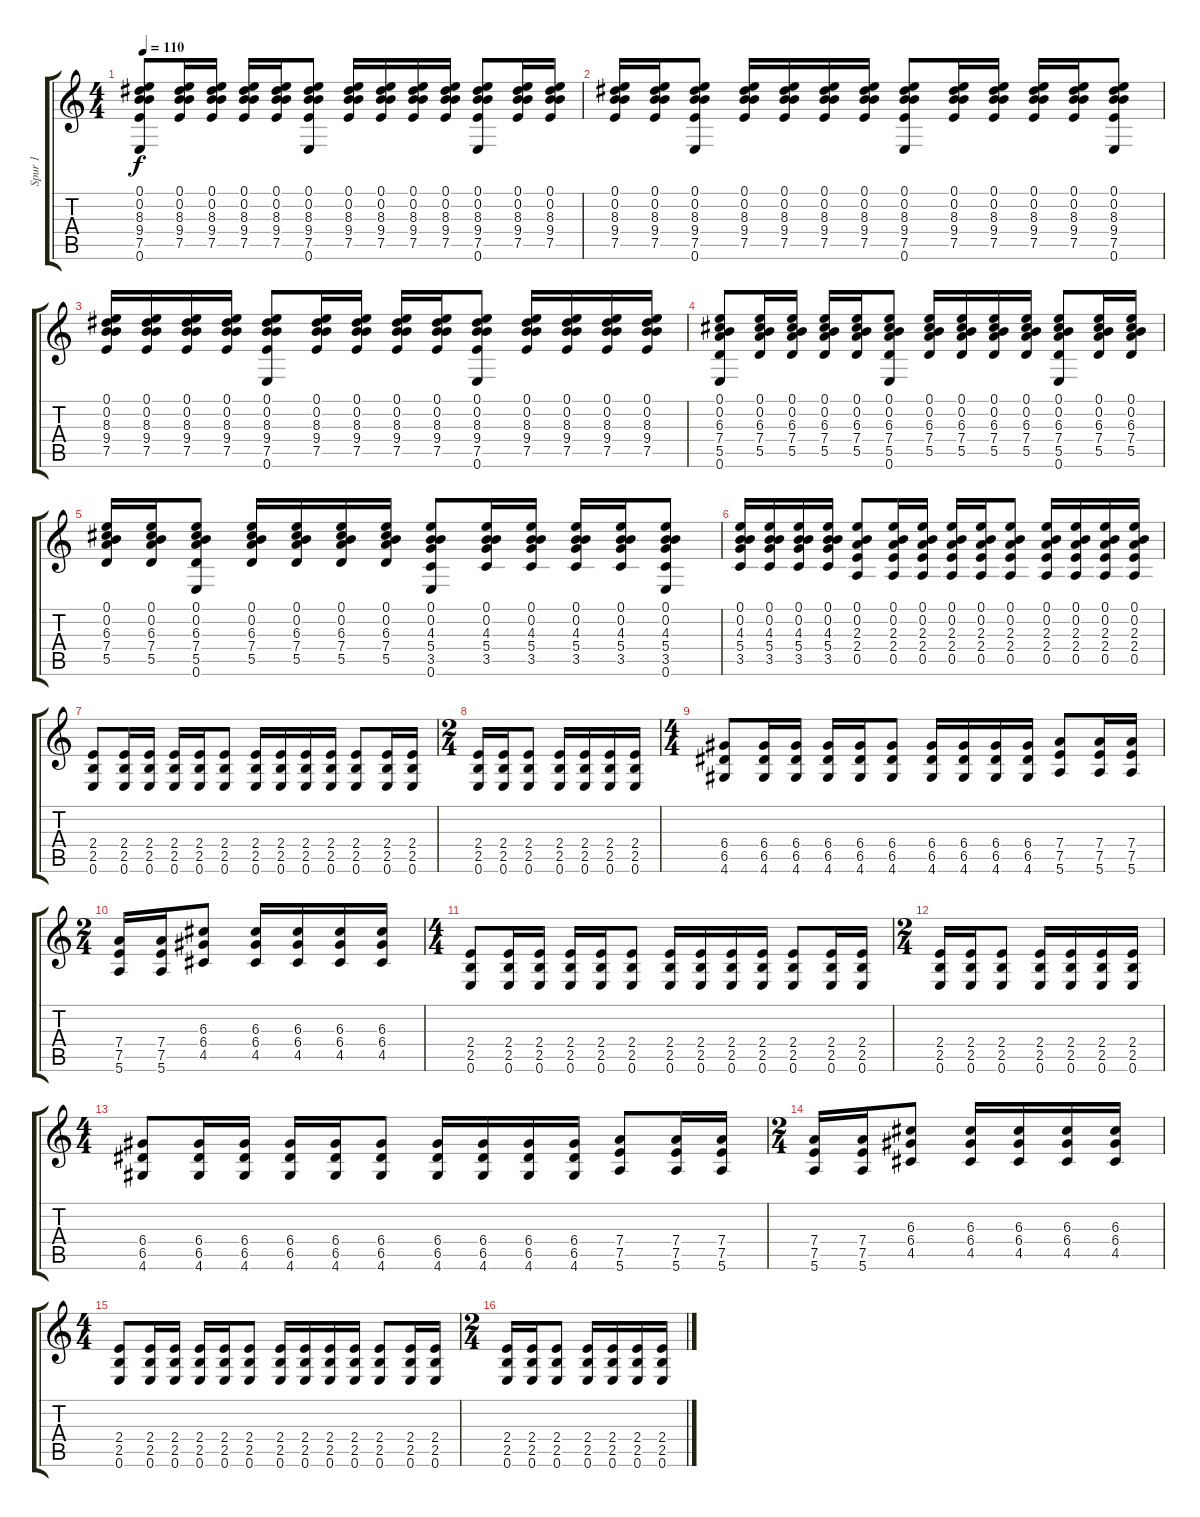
\track ("Spur 1" "Spur 1") {instrument distortionguitar}
\staff {score tabs}
\tuning (E4 B3 G3 D3 A2 E2) {hide}
\ts (4 4)
\tempo 110
\clef g2
\ks c
(0.1 0.2 8.3 9.4 7.5 0.6).8{dy f} (0.1 0.2 8.3 9.4 7.5).16 (0.1 0.2 8.3 9.4 7.5).16 (0.1 0.2 8.3 9.4 7.5).16 (0.1 0.2 8.3 9.4 7.5).16 (0.1 0.2 8.3 9.4 7.5 0.6).8 (0.1 0.2 8.3 9.4 7.5).16 (0.1 0.2 8.3 9.4 7.5).16 (0.1 0.2 8.3 9.4 7.5).16 (0.1 0.2 8.3 9.4 7.5).16 (0.1 0.2 8.3 9.4 7.5 0.6).8 (0.1 0.2 8.3 9.4 7.5).16 (0.1 0.2 8.3 9.4 7.5).16 |
(0.1 0.2 8.3 9.4 7.5).16 (0.1 0.2 8.3 9.4 7.5).16 (0.1 0.2 8.3 9.4 7.5 0.6).8 (0.1 0.2 8.3 9.4 7.5).16 (0.1 0.2 8.3 9.4 7.5).16 (0.1 0.2 8.3 9.4 7.5).16 (0.1 0.2 8.3 9.4 7.5).16 (0.1 0.2 8.3 9.4 7.5 0.6).8 (0.1 0.2 8.3 9.4 7.5).16 (0.1 0.2 8.3 9.4 7.5).16 (0.1 0.2 8.3 9.4 7.5).16 (0.1 0.2 8.3 9.4 7.5).16 (0.1 0.2 8.3 9.4 7.5 0.6).8 |
(0.1 0.2 8.3 9.4 7.5).16 (0.1 0.2 8.3 9.4 7.5).16 (0.1 0.2 8.3 9.4 7.5).16 (0.1 0.2 8.3 9.4 7.5).16 (0.1 0.2 8.3 9.4 7.5 0.6).8 (0.1 0.2 8.3 9.4 7.5).16 (0.1 0.2 8.3 9.4 7.5).16 (0.1 0.2 8.3 9.4 7.5).16 (0.1 0.2 8.3 9.4 7.5).16 (0.1 0.2 8.3 9.4 7.5 0.6).8 (0.1 0.2 8.3 9.4 7.5).16 (0.1 0.2 8.3 9.4 7.5).16 (0.1 0.2 8.3 9.4 7.5).16 (0.1 0.2 8.3 9.4 7.5).16 |
(0.1 0.2 6.3 7.4 5.5 0.6).8 (0.1 0.2 6.3 7.4 5.5).16 (0.1 0.2 6.3 7.4 5.5).16 (0.1 0.2 6.3 7.4 5.5).16 (0.1 0.2 6.3 7.4 5.5).16 (0.1 0.2 6.3 7.4 5.5 0.6).8 (0.1 0.2 6.3 7.4 5.5).16 (0.1 0.2 6.3 7.4 5.5).16 (0.1 0.2 6.3 7.4 5.5).16 (0.1 0.2 6.3 7.4 5.5).16 (0.1 0.2 6.3 7.4 5.5 0.6).8 (0.1 0.2 6.3 7.4 5.5).16 (0.1 0.2 6.3 7.4 5.5).16 |
(0.1 0.2 6.3 7.4 5.5).16 (0.1 0.2 6.3 7.4 5.5).16 (0.1 0.2 6.3 7.4 5.5 0.6).8 (0.1 0.2 6.3 7.4 5.5).16 (0.1 0.2 6.3 7.4 5.5).16 (0.1 0.2 6.3 7.4 5.5).16 (0.1 0.2 6.3 7.4 5.5).16 (0.1 0.2 4.3 5.4 3.5 0.6).8 (0.1 0.2 4.3 5.4 3.5).16 (0.1 0.2 4.3 5.4 3.5).16 (0.1 0.2 4.3 5.4 3.5).16 (0.1 0.2 4.3 5.4 3.5).16 (0.1 0.2 4.3 5.4 3.5 0.6).8 |
(0.1 0.2 4.3 5.4 3.5).16 (0.1 0.2 4.3 5.4 3.5).16 (0.1 0.2 4.3 5.4 3.5).16 (0.1 0.2 4.3 5.4 3.5).16 (0.1 0.2 2.3 2.4 0.5).8 (0.1 0.2 2.3 2.4 0.5).16 (0.1 0.2 2.3 2.4 0.5).16 (0.1 0.2 2.3 2.4 0.5).16 (0.1 0.2 2.3 2.4 0.5).16 (0.1 0.2 2.3 2.4 0.5).8 (0.1 0.2 2.3 2.4 0.5).16 (0.1 0.2 2.3 2.4 0.5).16 (0.1 0.2 2.3 2.4 0.5).16 (0.1 0.2 2.3 2.4 0.5).16 |
(2.4 2.5 0.6).8 (2.4 2.5 0.6).16 (2.4 2.5 0.6).16 (2.4 2.5 0.6).16 (2.4 2.5 0.6).16 (2.4 2.5 0.6).8 (2.4 2.5 0.6).16 (2.4 2.5 0.6).16 (2.4 2.5 0.6).16 (2.4 2.5 0.6).16 (2.4 2.5 0.6).8 (2.4 2.5 0.6).16 (2.4 2.5 0.6).16 |
\ts (2 4)
(2.4 2.5 0.6).16 (2.4 2.5 0.6).16 (2.4 2.5 0.6).8 (2.4 2.5 0.6).16 (2.4 2.5 0.6).16 (2.4 2.5 0.6).16 (2.4 2.5 0.6).16 |
\ts (4 4)
(6.4 6.5 4.6).8 (6.4 6.5 4.6).16 (6.4 6.5 4.6).16 (6.4 6.5 4.6).16 (6.4 6.5 4.6).16 (6.4 6.5 4.6).8 (6.4 6.5 4.6).16 (6.4 6.5 4.6).16 (6.4 6.5 4.6).16 (6.4 6.5 4.6).16 (7.4 7.5 5.6).8 (7.4 7.5 5.6).16 (7.4 7.5 5.6).16 |
\ts (2 4)
(7.4 7.5 5.6).16 (7.4 7.5 5.6).16 (6.3 6.4 4.5).8 (6.3 6.4 4.5).16 (6.3 6.4 4.5).16 (6.3 6.4 4.5).16 (6.3 6.4 4.5).16 |
\ts (4 4)
(2.4 2.5 0.6).8 (2.4 2.5 0.6).16 (2.4 2.5 0.6).16 (2.4 2.5 0.6).16 (2.4 2.5 0.6).16 (2.4 2.5 0.6).8 (2.4 2.5 0.6).16 (2.4 2.5 0.6).16 (2.4 2.5 0.6).16 (2.4 2.5 0.6).16 (2.4 2.5 0.6).8 (2.4 2.5 0.6).16 (2.4 2.5 0.6).16 |
\ts (2 4)
(2.4 2.5 0.6).16 (2.4 2.5 0.6).16 (2.4 2.5 0.6).8 (2.4 2.5 0.6).16 (2.4 2.5 0.6).16 (2.4 2.5 0.6).16 (2.4 2.5 0.6).16 |
\ts (4 4)
(6.4 6.5 4.6).8 (6.4 6.5 4.6).16 (6.4 6.5 4.6).16 (6.4 6.5 4.6).16 (6.4 6.5 4.6).16 (6.4 6.5 4.6).8 (6.4 6.5 4.6).16 (6.4 6.5 4.6).16 (6.4 6.5 4.6).16 (6.4 6.5 4.6).16 (7.4 7.5 5.6).8 (7.4 7.5 5.6).16 (7.4 7.5 5.6).16 |
\ts (2 4)
(7.4 7.5 5.6).16 (7.4 7.5 5.6).16 (6.3 6.4 4.5).8 (6.3 6.4 4.5).16 (6.3 6.4 4.5).16 (6.3 6.4 4.5).16 (6.3 6.4 4.5).16 |
\ts (4 4)
(2.4 2.5 0.6).8 (2.4 2.5 0.6).16 (2.4 2.5 0.6).16 (2.4 2.5 0.6).16 (2.4 2.5 0.6).16 (2.4 2.5 0.6).8 (2.4 2.5 0.6).16 (2.4 2.5 0.6).16 (2.4 2.5 0.6).16 (2.4 2.5 0.6).16 (2.4 2.5 0.6).8 (2.4 2.5 0.6).16 (2.4 2.5 0.6).16 |
\ts (2 4)
(2.4 2.5 0.6).16 (2.4 2.5 0.6).16 (2.4 2.5 0.6).8 (2.4 2.5 0.6).16 (2.4 2.5 0.6).16 (2.4 2.5 0.6).16 (2.4 2.5 0.6).16
